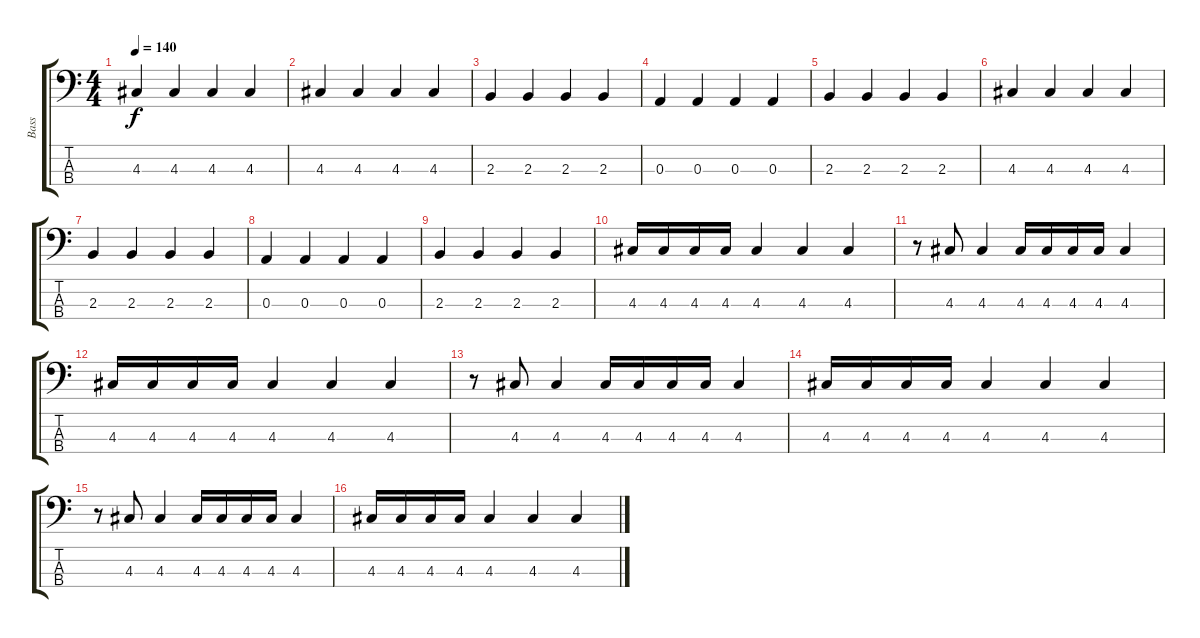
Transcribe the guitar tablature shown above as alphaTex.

\track ("Bass" "Bass") {instrument electricbasspick}
\staff {score tabs}
\tuning (G2 D2 A1 E1) {hide}
\ts (4 4)
\tempo 140
\clef f4
\ks c
4.3.4{dy f} 4.3.4 4.3.4 4.3.4 |
4.3.4 4.3.4 4.3.4 4.3.4 |
2.3.4 2.3.4 2.3.4 2.3.4 |
0.3.4 0.3.4 0.3.4 0.3.4 |
2.3.4 2.3.4 2.3.4 2.3.4 |
4.3.4 4.3.4 4.3.4 4.3.4 |
2.3.4 2.3.4 2.3.4 2.3.4 |
0.3.4 0.3.4 0.3.4 0.3.4 |
2.3.4 2.3.4 2.3.4 2.3.4 |
4.3.16 4.3.16 4.3.16 4.3.16 4.3.4 4.3.4 4.3.4 |
r.8 4.3.8 4.3.4 4.3.16 4.3.16 4.3.16 4.3.16 4.3.4 |
4.3.16 4.3.16 4.3.16 4.3.16 4.3.4 4.3.4 4.3.4 |
r.8 4.3.8 4.3.4 4.3.16 4.3.16 4.3.16 4.3.16 4.3.4 |
4.3.16 4.3.16 4.3.16 4.3.16 4.3.4 4.3.4 4.3.4 |
r.8 4.3.8 4.3.4 4.3.16 4.3.16 4.3.16 4.3.16 4.3.4 |
4.3.16 4.3.16 4.3.16 4.3.16 4.3.4 4.3.4 4.3.4
